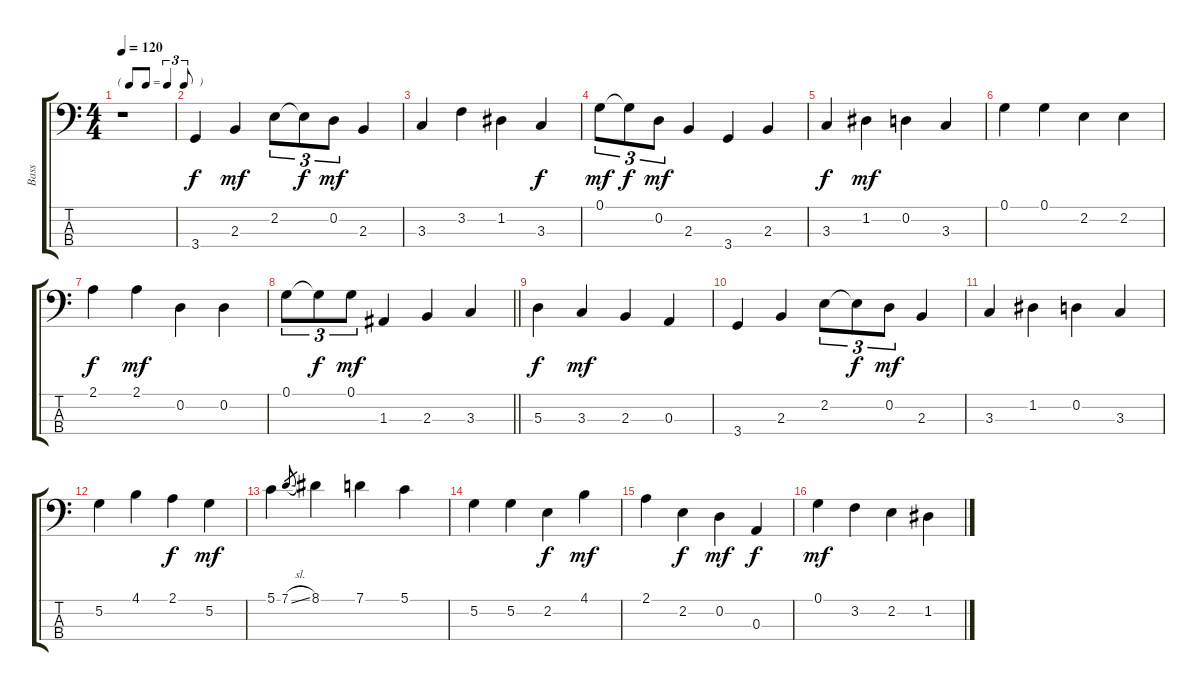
\track ("Bass" "Bass") {instrument electricbassfinger}
\staff {score tabs}
\tuning (G2 D2 A1 E1) {hide}
\ts (4 4)
\tf triplet8th
\tempo 120
\clef f4
\ks c
r.1{dy f instrument electricbassfinger} |
3.4.4 2.3.4{dy mf} 2.2.8{tu (3 2)} 2.2{t}.8{tu (3 2) dy f} 0.2.8{tu (3 2) dy mf} 2.3.4 |
3.3.4 3.2.4 1.2.4 3.3.4{dy f} |
0.1.8{tu (3 2) dy mf} 0.1{t}.8{tu (3 2) dy f} 0.2.8{tu (3 2) dy mf} 2.3.4 3.4.4 2.3.4 |
3.3.4{dy f} 1.2.4{dy mf} 0.2.4 3.3.4 |
0.1.4 0.1.4 2.2.4 2.2.4 |
2.1.4{dy f} 2.1.4{dy mf} 0.2.4 0.2.4 |
\barLineRight lightlight
0.1.8{tu (3 2)} 0.1{t}.8{tu (3 2) dy f} 0.1.8{tu (3 2) dy mf} 1.3.4 2.3.4 3.3.4 |
5.3.4{dy f} 3.3.4{dy mf} 2.3.4 0.3.4 |
3.4.4 2.3.4 2.2.8{tu (3 2)} 2.2{t}.8{tu (3 2) dy f} 0.2.8{tu (3 2) dy mf} 2.3.4 |
3.3.4 1.2.4 0.2.4 3.3.4 |
5.2.4 4.1.4 2.1.4{dy f} 5.2.4{dy mf} |
5.1.4 7.1{sl}.8{gr} 8.1.4 7.1.4 5.1.4 |
5.2.4 5.2.4 2.2.4{dy f} 4.1.4{dy mf} |
2.1.4 2.2.4{dy f} 0.2.4{dy mf} 0.3.4{dy f} |
0.1.4{dy mf} 3.2.4 2.2.4 1.2.4
